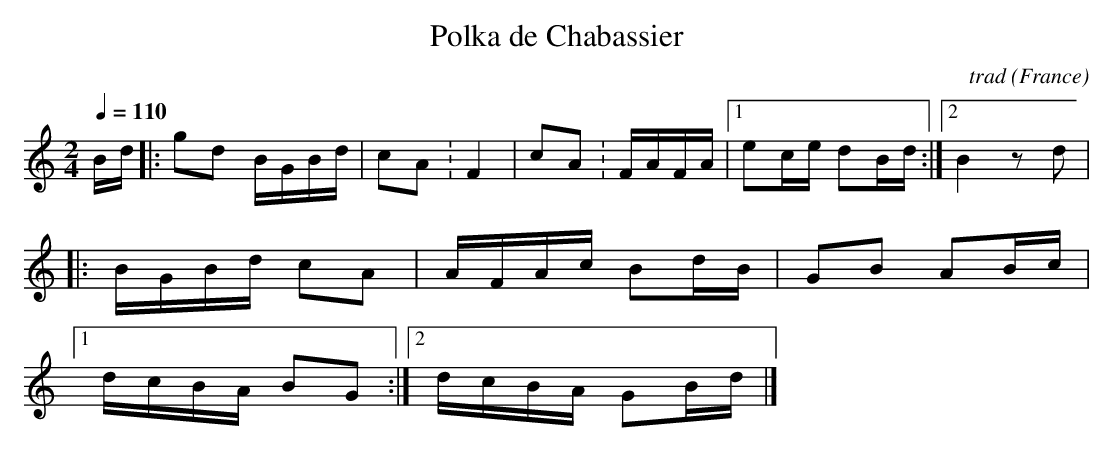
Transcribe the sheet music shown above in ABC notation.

X:1
T:Polka de Chabassier
C:trad
O:France
M:2/4
L:1/8
Q:1/4=110
K:C
B/2d/2|:gd B/2G/2B/2d/2|cA:F2|cA :F/2A/2F/2A/2|1ec/2e/2 dB/2d/2:|2B2 z d|
|:B/2G/2B/2d/2 cA|A/2F/2A/2c/2 Bd/2B/2|GB AB/2c/2|1
d/2c/2B/2A/2 BG:|2d/2c/2B/2A/2 GB/2d/2|]
